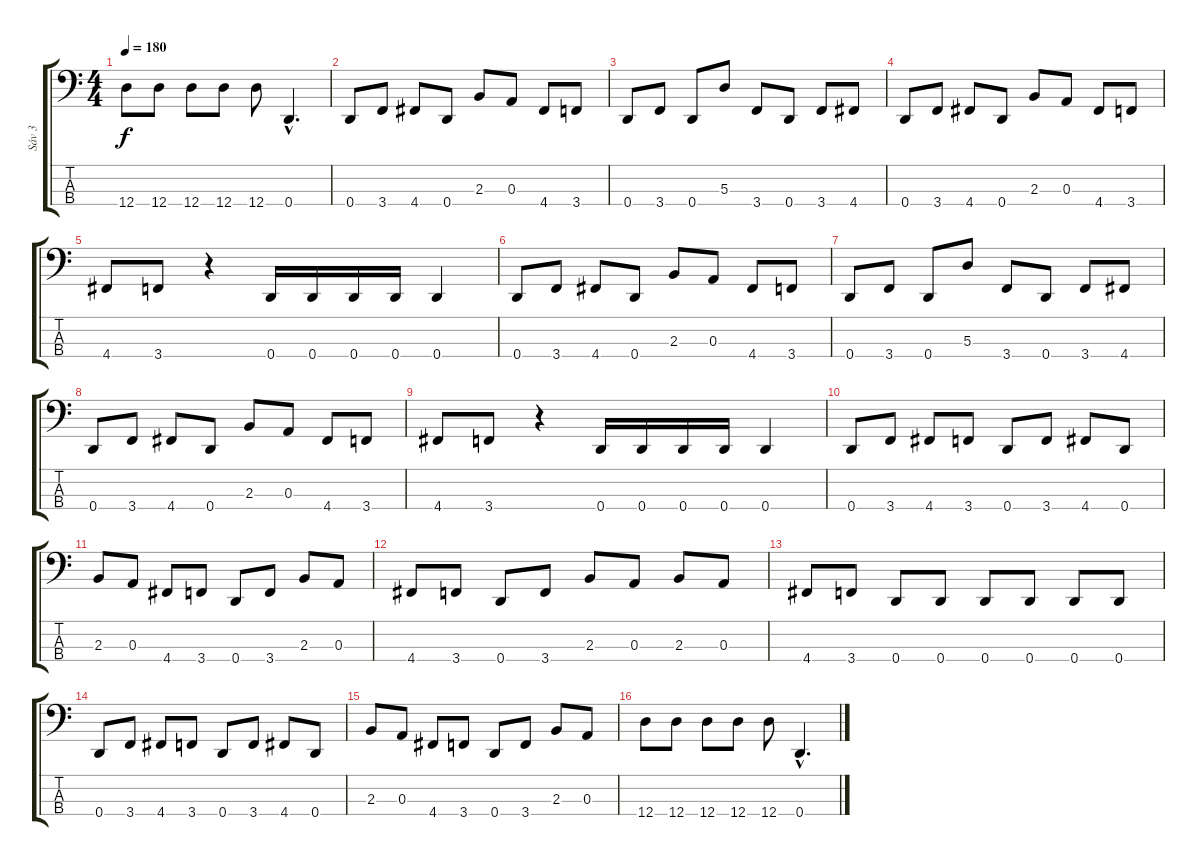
\track ("Sáv 3" "Sáv 3") {instrument electricbasspick}
\staff {score tabs}
\tuning (G2 D2 A1 D1) {hide}
\ts (4 4)
\tempo 180
\clef f4
\ks c
12.4.8{dy f} 12.4.8 12.4.8 12.4.8 12.4.8 0.4{hac}.4{d} |
0.4.8 3.4.8 4.4.8 0.4.8 2.3.8 0.3.8 4.4.8 3.4.8 |
0.4.8 3.4.8 0.4.8 5.3.8 3.4.8 0.4.8 3.4.8 4.4.8 |
0.4.8 3.4.8 4.4.8 0.4.8 2.3.8 0.3.8 4.4.8 3.4.8 |
4.4.8 3.4.8 r.4 0.4.16 0.4.16 0.4.16 0.4.16 0.4.4 |
0.4.8 3.4.8 4.4.8 0.4.8 2.3.8 0.3.8 4.4.8 3.4.8 |
0.4.8 3.4.8 0.4.8 5.3.8 3.4.8 0.4.8 3.4.8 4.4.8 |
0.4.8 3.4.8 4.4.8 0.4.8 2.3.8 0.3.8 4.4.8 3.4.8 |
4.4.8 3.4.8 r.4 0.4.16 0.4.16 0.4.16 0.4.16 0.4.4 |
0.4.8 3.4.8 4.4.8 3.4.8 0.4.8 3.4.8 4.4.8 0.4.8 |
2.3.8 0.3.8 4.4.8 3.4.8 0.4.8 3.4.8 2.3.8 0.3.8 |
4.4.8 3.4.8 0.4.8 3.4.8 2.3.8 0.3.8 2.3.8 0.3.8 |
4.4.8 3.4.8 0.4.8 0.4.8 0.4.8 0.4.8 0.4.8 0.4.8 |
0.4.8 3.4.8 4.4.8 3.4.8 0.4.8 3.4.8 4.4.8 0.4.8 |
2.3.8 0.3.8 4.4.8 3.4.8 0.4.8 3.4.8 2.3.8 0.3.8 |
12.4.8 12.4.8 12.4.8 12.4.8 12.4.8 0.4{hac}.4{d}
